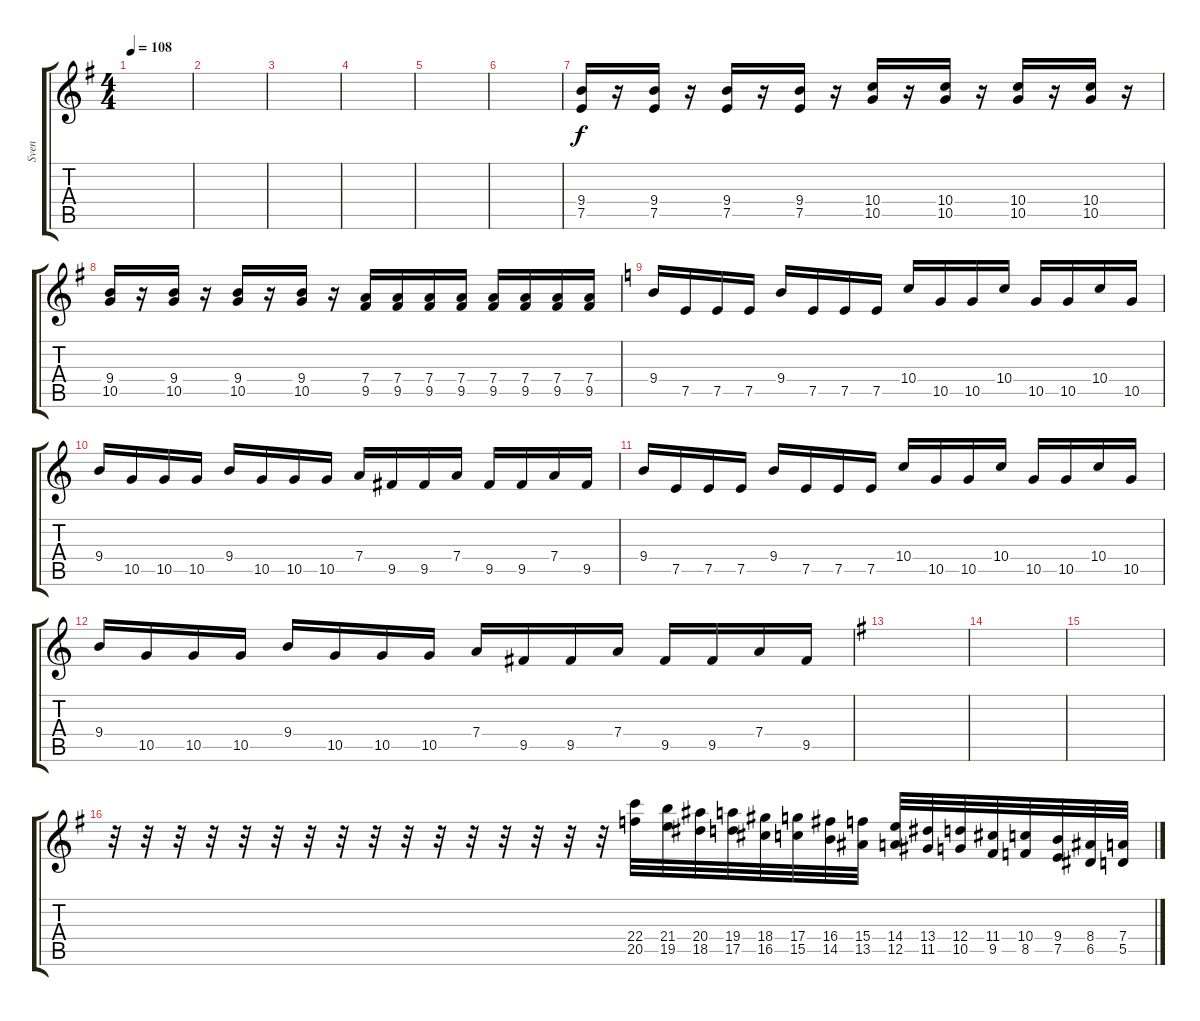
\track ("Sven" "Sven") {instrument distortionguitar}
\staff {score tabs}
\tuning (E4 B3 G3 D3 A2 E2) {hide}
\ts (4 4)
\tempo 108
\clef g2
\ks g
|
|
|
|
|
|
(9.4 7.5).16{volume 12 instrument distortionguitar} r.16 (9.4 7.5).16 r.16 (9.4 7.5).16 r.16 (9.4 7.5).16 r.16 (10.4 10.5).16 r.16 (10.4 10.5).16 r.16 (10.4 10.5).16 r.16 (10.4 10.5).16 r.16 |
(9.4 10.5).16 r.16 (9.4 10.5).16 r.16 (9.4 10.5).16 r.16 (9.4 10.5).16 r.16 (7.4 9.5).16 (7.4 9.5).16 (7.4 9.5).16 (7.4 9.5).16 (7.4 9.5).16 (7.4 9.5).16 (7.4 9.5).16 (7.4 9.5).16 |
\ks c
9.4.16 7.5.16 7.5.16 7.5.16 9.4.16 7.5.16 7.5.16 7.5.16 10.4.16 10.5.16 10.5.16 10.4.16 10.5.16 10.5.16 10.4.16 10.5.16 |
9.4.16 10.5.16 10.5.16 10.5.16 9.4.16 10.5.16 10.5.16 10.5.16 7.4.16 9.5.16 9.5.16 7.4.16 9.5.16 9.5.16 7.4.16 9.5.16 |
9.4.16 7.5.16 7.5.16 7.5.16 9.4.16 7.5.16 7.5.16 7.5.16 10.4.16 10.5.16 10.5.16 10.4.16 10.5.16 10.5.16 10.4.16 10.5.16 |
9.4.16 10.5.16 10.5.16 10.5.16 9.4.16 10.5.16 10.5.16 10.5.16 7.4.16 9.5.16 9.5.16 7.4.16 9.5.16 9.5.16 7.4.16 9.5.16 |
\ks g
|
|
|
r.32 r.32 r.32 r.32 r.32 r.32 r.32 r.32 r.32 r.32 r.32 r.32 r.32 r.32 r.32 r.32 (22.4 20.5).32 (21.4 19.5).32 (20.4 18.5).32 (19.4 17.5).32 (18.4 16.5).32 (17.4 15.5).32 (16.4 14.5).32 (15.4 13.5).32 (14.4 12.5).32 (13.4 11.5).32 (12.4 10.5).32 (11.4 9.5).32 (10.4 8.5).32 (9.4 7.5).32 (8.4 6.5).32 (7.4 5.5).32
